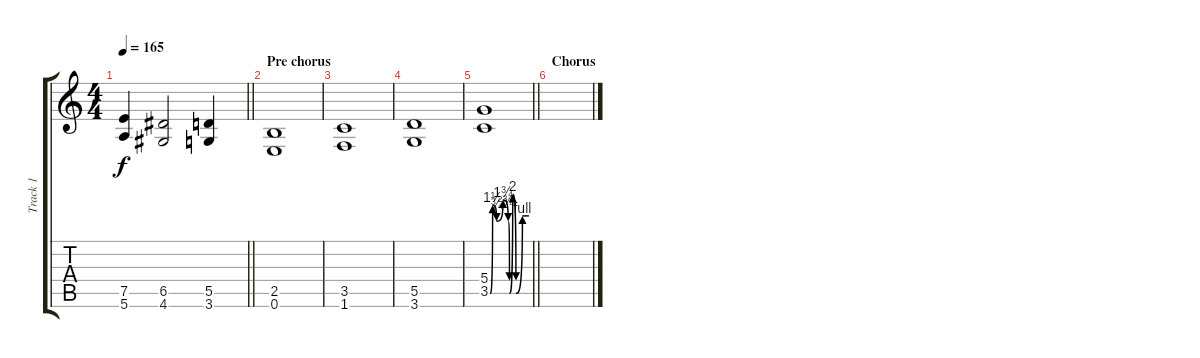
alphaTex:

\track ("Track 1" "Track 1") {instrument overdrivenguitar}
\staff {score tabs}
\tuning (E4 B3 G3 D3 A2 E2) {hide}
\ts (4 4)
\tempo 165
\clef g2
\barLineRight lightlight
\ks c
(7.5 5.6).4{dy f} (6.5 4.6).2 (5.5 3.6).4 |
\section ("" "Pre chorus")
(2.5 0.6).1 |
(3.5 1.6).1 |
(5.5 3.6).1 |
\barLineRight lightlight
(5.4 3.5{be (custom 0 0 4 6 10 3 20 7 28 3 30 0 35 8 40 0 50 4 60 4)}).1 |
\section ("" "Chorus")
